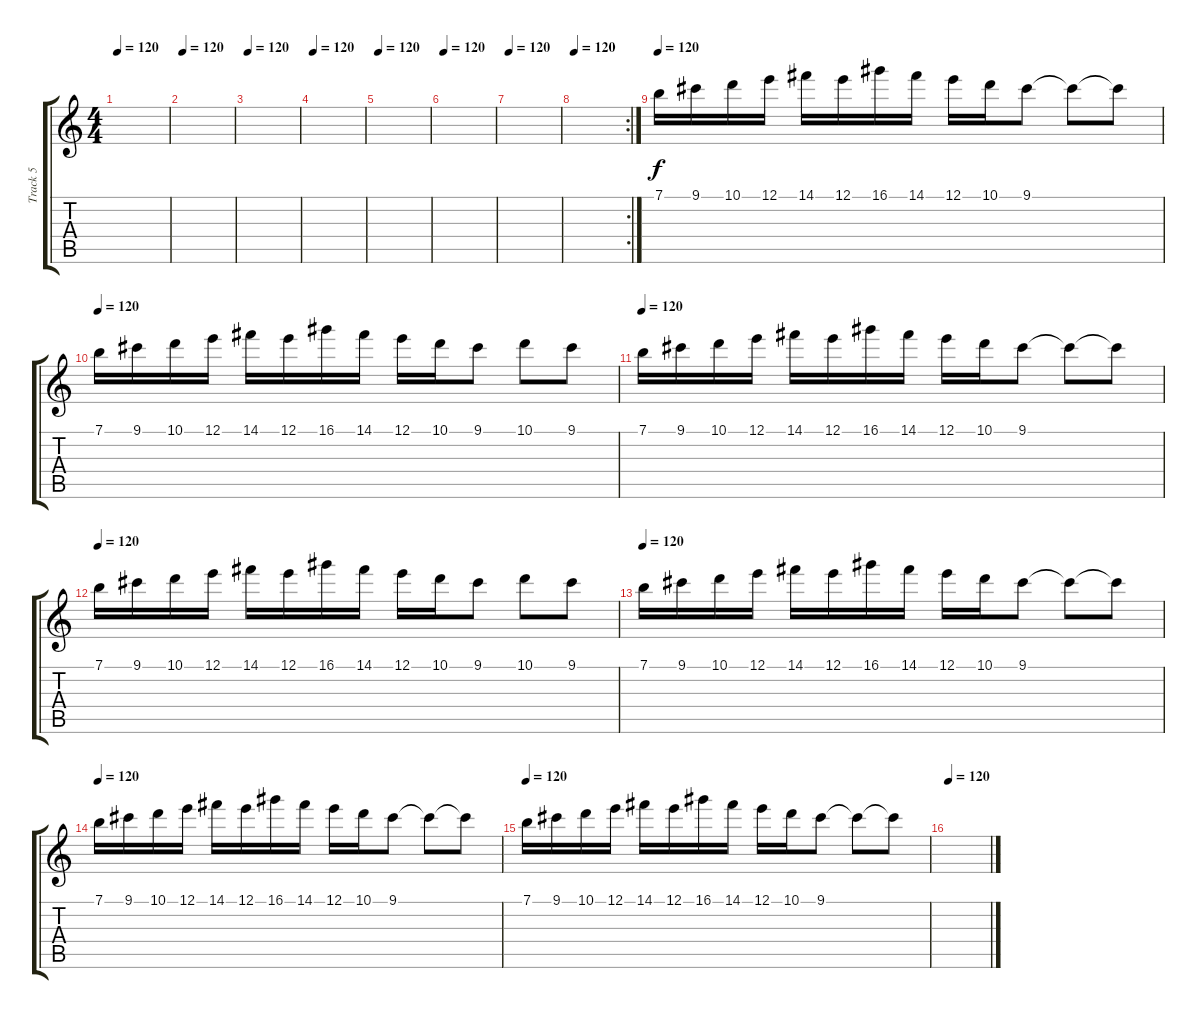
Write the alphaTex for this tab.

\track ("Track 5" "Track 5") {instrument acousticguitarnylon}
\staff {score tabs}
\tuning (E4 B3 G3 D3 A2 E2) {hide}
\ts (4 4)
\tempo 120
\clef g2
\ks c
|
\tempo 120
|
\tempo 120
|
\tempo 120
|
\tempo 120
|
\tempo 120
|
\tempo 120
|
\rc 2
\tempo 120
|
\tempo 120
7.1.16{instrument acousticguitarnylon} 9.1.16 10.1.16 12.1.16 14.1.16 12.1.16 16.1.16 14.1.16 12.1.16 10.1.16 9.1.8 9.1{t}.8 9.1{t}.8 |
\tempo 120
7.1.16 9.1.16 10.1.16 12.1.16 14.1.16 12.1.16 16.1.16 14.1.16 12.1.16 10.1.16 9.1.8 10.1.8 9.1.8 |
\tempo 120
7.1.16 9.1.16 10.1.16 12.1.16 14.1.16 12.1.16 16.1.16 14.1.16 12.1.16 10.1.16 9.1.8 9.1{t}.8 9.1{t}.8 |
\tempo 120
7.1.16 9.1.16 10.1.16 12.1.16 14.1.16 12.1.16 16.1.16 14.1.16 12.1.16 10.1.16 9.1.8 10.1.8 9.1.8 |
\tempo 120
7.1.16 9.1.16 10.1.16 12.1.16 14.1.16 12.1.16 16.1.16 14.1.16 12.1.16 10.1.16 9.1.8 9.1{t}.8 9.1{t}.8 |
\tempo 120
7.1.16 9.1.16 10.1.16 12.1.16 14.1.16 12.1.16 16.1.16 14.1.16 12.1.16 10.1.16 9.1.8 9.1{t}.8 9.1{t}.8 |
\tempo 120
7.1.16 9.1.16 10.1.16 12.1.16 14.1.16 12.1.16 16.1.16 14.1.16 12.1.16 10.1.16 9.1.8 9.1{t}.8 9.1{t}.8 |
\tempo 120
